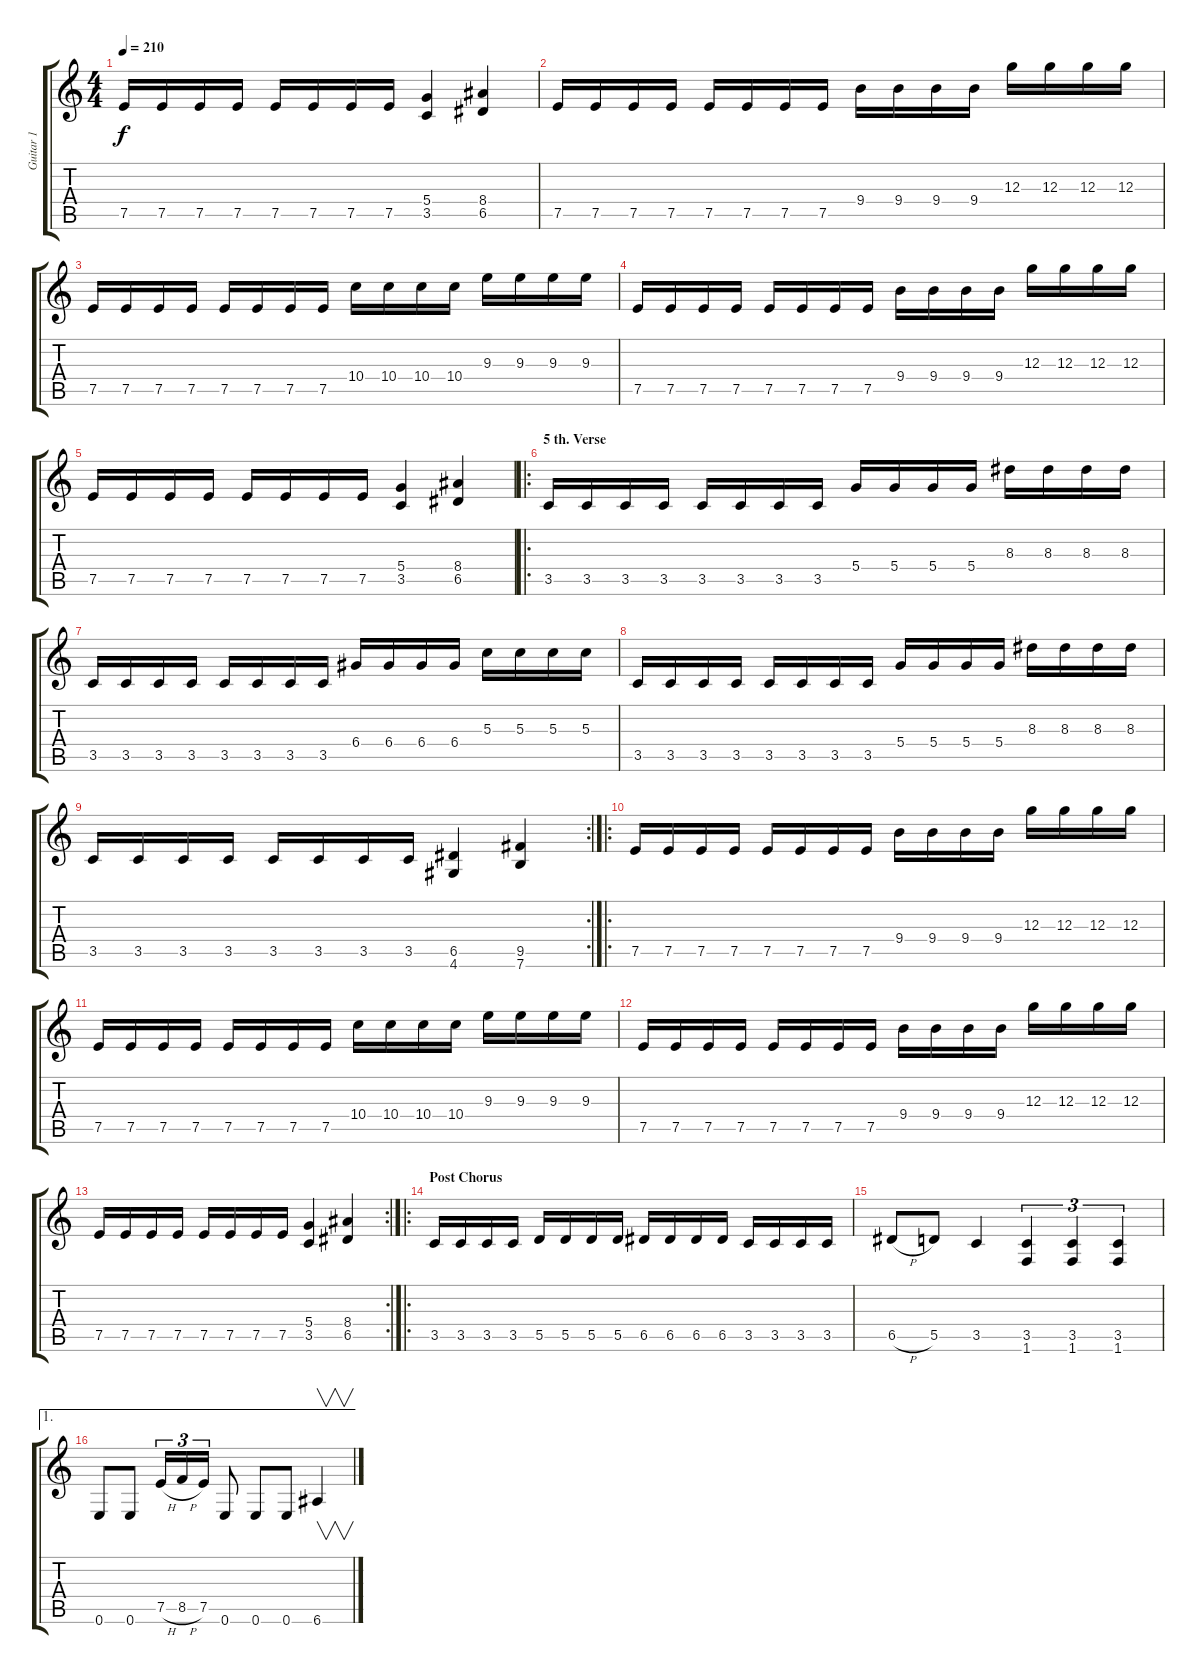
\track ("Guitar 1" "Guitar 1") {instrument distortionguitar}
\staff {score tabs}
\tuning (E4 B3 G3 D3 A2 E2) {hide}
\ts (4 4)
\tempo 210
\clef g2
\ks c
7.5.16{dy f} 7.5.16 7.5.16 7.5.16 7.5.16 7.5.16 7.5.16 7.5.16 (5.4 3.5).4 (8.4 6.5).4 |
7.5.16 7.5.16 7.5.16 7.5.16 7.5.16 7.5.16 7.5.16 7.5.16 9.4.16 9.4.16 9.4.16 9.4.16 12.3.16 12.3.16 12.3.16 12.3.16 |
7.5.16 7.5.16 7.5.16 7.5.16 7.5.16 7.5.16 7.5.16 7.5.16 10.4.16 10.4.16 10.4.16 10.4.16 9.3.16 9.3.16 9.3.16 9.3.16 |
7.5.16 7.5.16 7.5.16 7.5.16 7.5.16 7.5.16 7.5.16 7.5.16 9.4.16 9.4.16 9.4.16 9.4.16 12.3.16 12.3.16 12.3.16 12.3.16 |
7.5.16 7.5.16 7.5.16 7.5.16 7.5.16 7.5.16 7.5.16 7.5.16 (5.4 3.5).4 (8.4 6.5).4 |
\ro
\section ("" "5 th. Verse")
3.5.16 3.5.16 3.5.16 3.5.16 3.5.16 3.5.16 3.5.16 3.5.16 5.4.16 5.4.16 5.4.16 5.4.16 8.3.16 8.3.16 8.3.16 8.3.16 |
3.5.16 3.5.16 3.5.16 3.5.16 3.5.16 3.5.16 3.5.16 3.5.16 6.4.16 6.4.16 6.4.16 6.4.16 5.3.16 5.3.16 5.3.16 5.3.16 |
3.5.16 3.5.16 3.5.16 3.5.16 3.5.16 3.5.16 3.5.16 3.5.16 5.4.16 5.4.16 5.4.16 5.4.16 8.3.16 8.3.16 8.3.16 8.3.16 |
\rc 2
3.5.16 3.5.16 3.5.16 3.5.16 3.5.16 3.5.16 3.5.16 3.5.16 (6.5 4.6).4 (9.5 7.6).4 |
\ro
7.5.16 7.5.16 7.5.16 7.5.16 7.5.16 7.5.16 7.5.16 7.5.16 9.4.16 9.4.16 9.4.16 9.4.16 12.3.16 12.3.16 12.3.16 12.3.16 |
7.5.16 7.5.16 7.5.16 7.5.16 7.5.16 7.5.16 7.5.16 7.5.16 10.4.16 10.4.16 10.4.16 10.4.16 9.3.16 9.3.16 9.3.16 9.3.16 |
7.5.16 7.5.16 7.5.16 7.5.16 7.5.16 7.5.16 7.5.16 7.5.16 9.4.16 9.4.16 9.4.16 9.4.16 12.3.16 12.3.16 12.3.16 12.3.16 |
\rc 2
7.5.16 7.5.16 7.5.16 7.5.16 7.5.16 7.5.16 7.5.16 7.5.16 (5.4 3.5).4 (8.4 6.5).4 |
\ro
\section ("" "Post Chorus")
3.5.16 3.5.16 3.5.16 3.5.16 5.5.16 5.5.16 5.5.16 5.5.16 6.5.16 6.5.16 6.5.16 6.5.16 3.5.16 3.5.16 3.5.16 3.5.16 |
6.5{h}.8 5.5.8 3.5.4 (3.5 1.6).4{tu (3 2)} (3.5 1.6).4{tu (3 2)} (3.5 1.6).4{tu (3 2)} |
\ae 1
0.6.8 0.6.8 7.5{h}.16{tu (3 2)} 8.5{h}.16{tu (3 2)} 7.5.16{tu (3 2)} 0.6.8 0.6.8 0.6.8 6.6.4{v}
